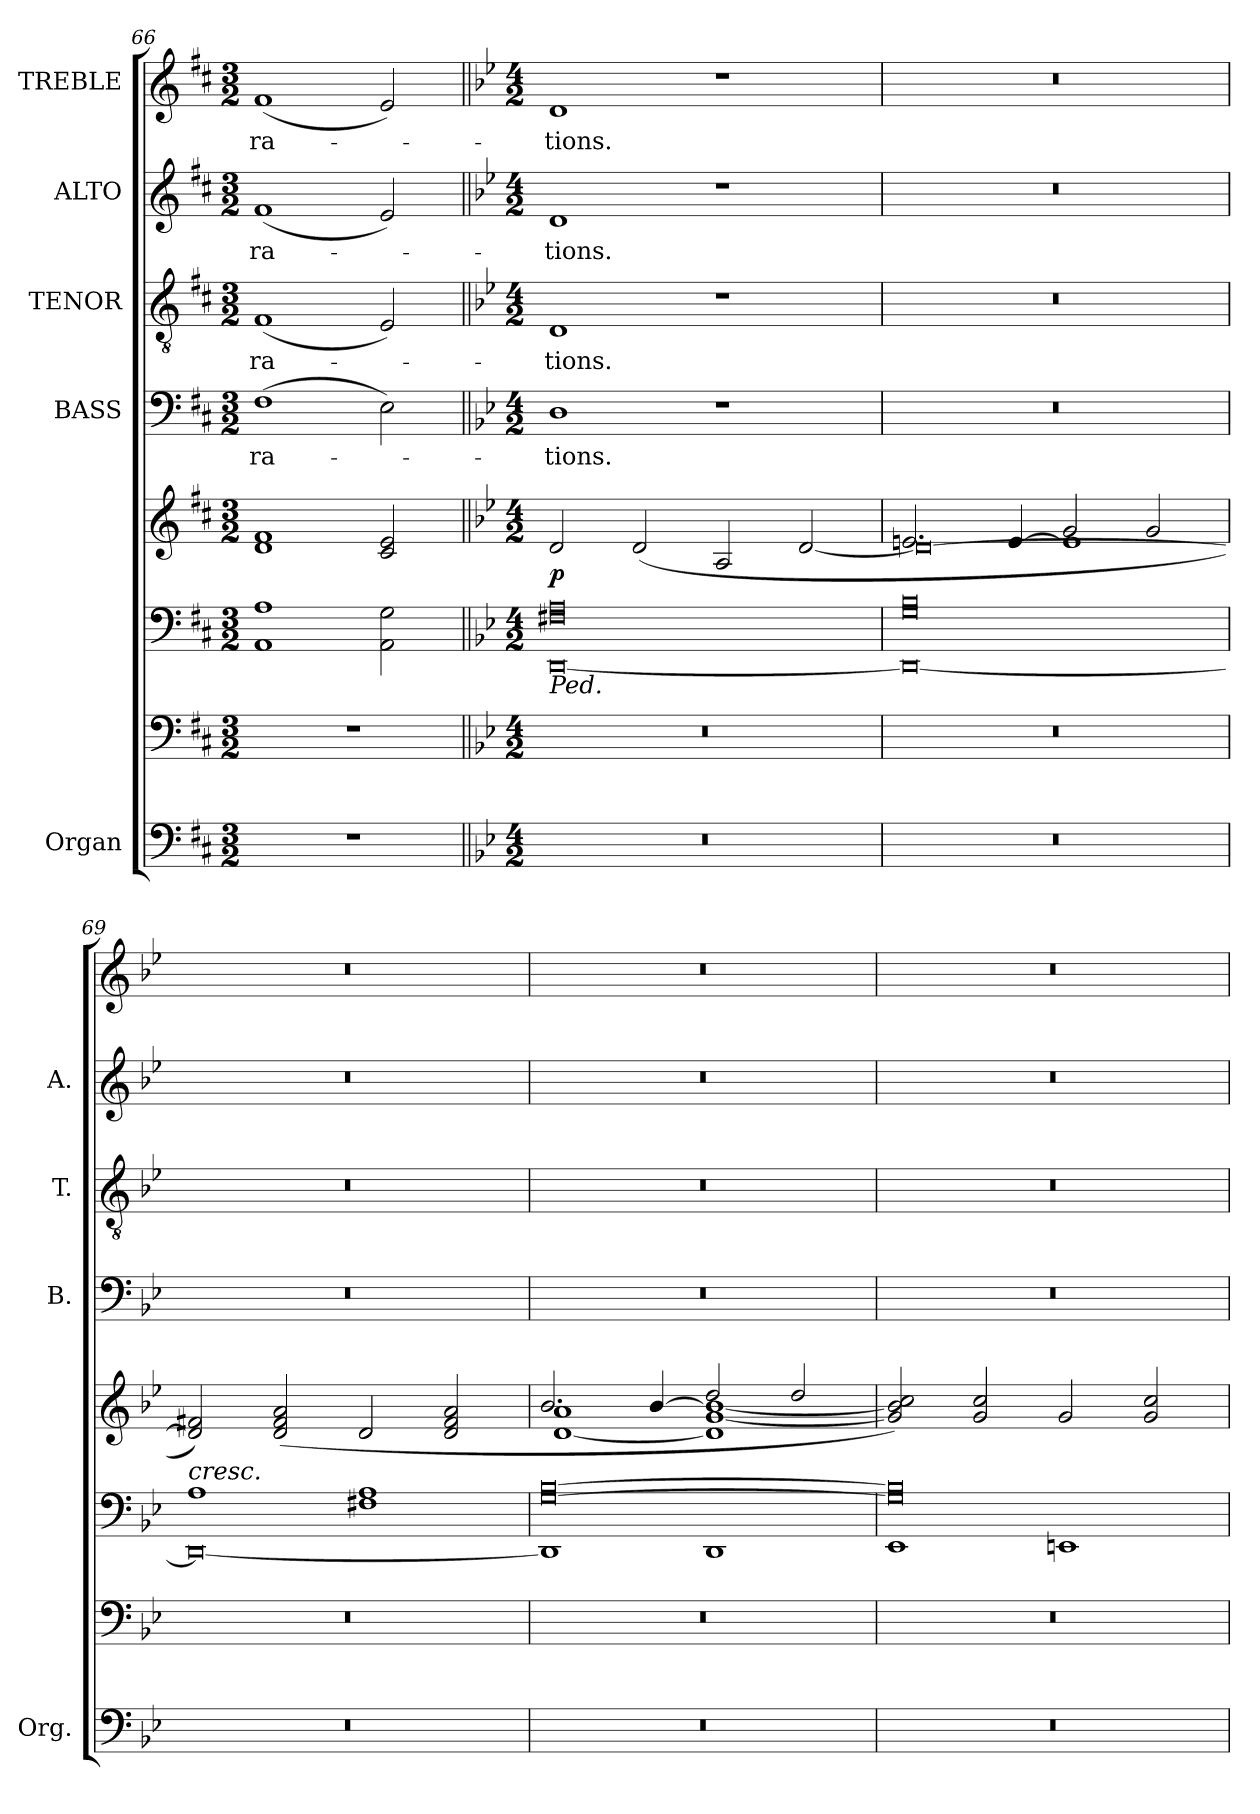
**kern	**kern	**kern	**kern	**dynam	**kern	**text	**kern	**text	**kern	**text	**kern	**text
*part5	*part5	*part5	*part5	*part5	*part4	*part4	*part3	*part3	*part2	*part2	*part1	*part1
*staff8	*staff7	*staff6	*staff5	*staff5/6/7/8	*staff4	*staff4	*staff3	*staff3	*staff2	*staff2	*staff1	*staff1
*I"Organ	*	*	*	*	*I"BASS	*	*I"TENOR	*	*I"ALTO	*	*I"TREBLE	*
*I'Org.	*	*	*	*	*I'B.	*	*I'T.	*	*I'A.	*	*	*
*clefF4	*clefF4	*clefF4	*clefG2	*	*clefF4	*	*clefGv2	*	*clefG2	*	*clefG2	*
*	*	*	*	*	*	*	*ITrd7c12	*	*	*	*	*
*k[f#c#]	*k[f#c#]	*k[f#c#]	*k[f#c#]	*	*k[f#c#]	*	*k[f#c#]	*	*k[f#c#]	*	*k[f#c#]	*
*D:	*D:	*D:	*D:	*	*D:	*	*D:	*	*D:	*	*D:	*
*M3/2	*M3/2	*M3/2	*M3/2	*	*M3/2	*	*M3/2	*	*M3/2	*	*M3/2	*
=66	=66	=66	=66	=66	=66	=66	=66	=66	=66	=66	=66	=66
!LO:N:vis=1	!LO:N:vis=1	!	!	!	!	!	!	!	!	!	!	!
!	!	!	!	!	!	!LO:LY:b:color=#000000	!	!	!	!	!	!
!	!	!	!	!	!	!	!	!LO:LY:b:color=#000000	!	!	!	!
!	!	!	!	!	!	!	!	!	!	!LO:LY:b:color=#000000	!	!
!	!	!	!	!	!	!	!	!	!	!	!	!LO:LY:b:color=#000000
1.r	1.r	1AAi 1Ai	1di 1f#i	.	(1F#i	-ra-	(1FF#i	-ra-	(1f#i	-ra-	(1f#i	-ra-
.	.	2AAi\ 2Gi	2c#i/ 2ei	.	2Ei\)	.	2EEi/)	.	2ei/)	.	2ei/)	.
!!LO:LB:g=z
=67||	=67||	=67||	=67||	=67||	=67||	=67||	=67||	=67||	=67||	=67||	=67||	=67||
*k[b-e-]	*k[b-e-]	*k[b-e-]	*k[b-e-]	*	*k[b-e-]	*	*k[b-e-]	*	*k[b-e-]	*	*k[b-e-]	*
*B-:	*B-:	*B-:	*B-:	*	*B-:	*	*B-:	*	*B-:	*	*B-:	*
*M4/2	*M4/2	*M4/2	*M4/2	*	*M4/2	*	*M4/2	*	*M4/2	*	*M4/2	*
!LO:N:vis=1	!LO:N:vis=1	!	!	!	!	!	!	!	!	!	!	!
*	*	*^	*	*	*	*	*	*	*	*	*	*
!	!	!	!	!	!	!	!LO:LY:b:color=#000000	!	!	!	!	!	!
!	!	!	!	!	!	!	!	!	!LO:LY:b:color=#000000	!	!	!	!
!	!	!	!	!	!	!	!	!	!	!	!LO:LY:b:color=#000000	!	!
*	*	*v	*v	*	*	*	*	*	*	*	*	*	*
*	*	*	*MM200	*	*	*	*	*	*	*	*MM200	*
*	*	*^	*	*	*	*	*	*	*	*	*	*
!	!	!LO:TX:b:i:t=Ped.	!	!	!	!	!	!	!	!	!	!	!
!	!	!	!	!	!	!	!	!	!	!	!	!	!LO:LY:b:color=#000000
0r	0r	0F#Xi 0Ai	[0DDi	2di/	p	1Di	-tions.	1DDi	-tions.	1di	-tions.	1di	-tions.
.	.	.	.	(2di/	.	.	.	.	.	.	.	.	.
.	.	.	.	2Ai/	.	1r	.	1r	.	1r	.	1r	.
.	.	.	.	[2di/	.	.	.	.	.	.	.	.	.
=68	=68	=68	=68	=68	=68	=68	=68	=68	=68	=68	=68	=68	=68
!LO:N:vis=1	!LO:N:vis=1	!	!	!	!	!LO:N:vis=1	!	!LO:N:vis=1	!	!LO:N:vis=1	!	!LO:N:vis=1	!
*	*	*	*	*^	*	*	*	*	*	*	*	*	*
*	*	*	*	*	*^	*	*	*	*	*	*	*	*	*
0r	0r	0Gi 0B-i	0DDi_	2.eni/	1ryy	0di_	.	0r	.	0r	.	0r	.	0r	.
.	.	.	.	[4ei/	.	.	.	.	.	.	.	.	.	.	.
.	.	.	.	2gi/	1ei]	.	.	.	.	.	.	.	.	.	.
.	.	.	.	2gi/	.	.	.	.	.	.	.	.	.	.	.
*	*	*	*	*v	*v	*v	*	*	*	*	*	*	*	*	*
=69	=69	=69	=69	=69	=69	=69	=69	=69	=69	=69	=69	=69	=69
!	!	!LO:TX:a:i:t=cresc.	!	!	!	!	!	!	!	!	!	!	!
!LO:N:vis=1	!LO:N:vis=1	!	!	!	!	!LO:N:vis=1	!	!LO:N:vis=1	!	!LO:N:vis=1	!	!LO:N:vis=1	!
0r	0r	1Ai	0DDi_	2di/] 2f#Xi)	.	0r	.	0r	.	0r	.	0r	.
.	.	.	.	(2di/ 2f#i 2ai	.	.	.	.	.	.	.	.	.
.	.	1F#Xi 1Ai	.	2di/	.	.	.	.	.	.	.	.	.
.	.	.	.	2di/ 2f#i 2ai	.	.	.	.	.	.	.	.	.
=70	=70	=70	=70	=70	=70	=70	=70	=70	=70	=70	=70	=70	=70
!LO:N:vis=1	!LO:N:vis=1	!	!	!	!	!LO:N:vis=1	!	!LO:N:vis=1	!	!LO:N:vis=1	!	!LO:N:vis=1	!
*	*	*	*	*^	*	*	*	*	*	*	*	*	*
0r	0r	[0Gi [0B-i	1DDi]	2.b-i/	[1di 1ai	.	0r	.	0r	.	0r	.	0r	.
.	.	.	.	[4b-i/	.	.	.	.	.	.	.	.	.	.
.	.	.	1DDi	2ddi/	1di] [1gi 1b-i_	.	.	.	.	.	.	.	.	.
.	.	.	.	2ddi/	.	.	.	.	.	.	.	.	.	.
*	*	*	*	*v	*v	*	*	*	*	*	*	*	*	*
!!LO:PB:g=z
=71	=71	=71	=71	=71	=71	=71	=71	=71	=71	=71	=71	=71	=71
!LO:N:vis=1	!LO:N:vis=1	!	!	!	!	!LO:N:vis=1	!	!LO:N:vis=1	!	!LO:N:vis=1	!	!LO:N:vis=1	!
0r	0r	0Gi] 0B-i]	1EE-i	2gi/] 2b-i] 2cci)	.	0r	.	0r	.	0r	.	0r	.
.	.	.	.	2gi/ 2cci	.	.	.	.	.	.	.	.	.
.	.	.	1EEni	2gi/	.	.	.	.	.	.	.	.	.
.	.	.	.	2gi/ 2cci	.	.	.	.	.	.	.	.	.
*	*	*v	*v	*	*	*	*	*	*	*	*	*	*
=	=	=	=	=	=	=	=	=	=	=	=	=
*-	*-	*-	*-	*-	*-	*-	*-	*-	*-	*-	*-	*-
